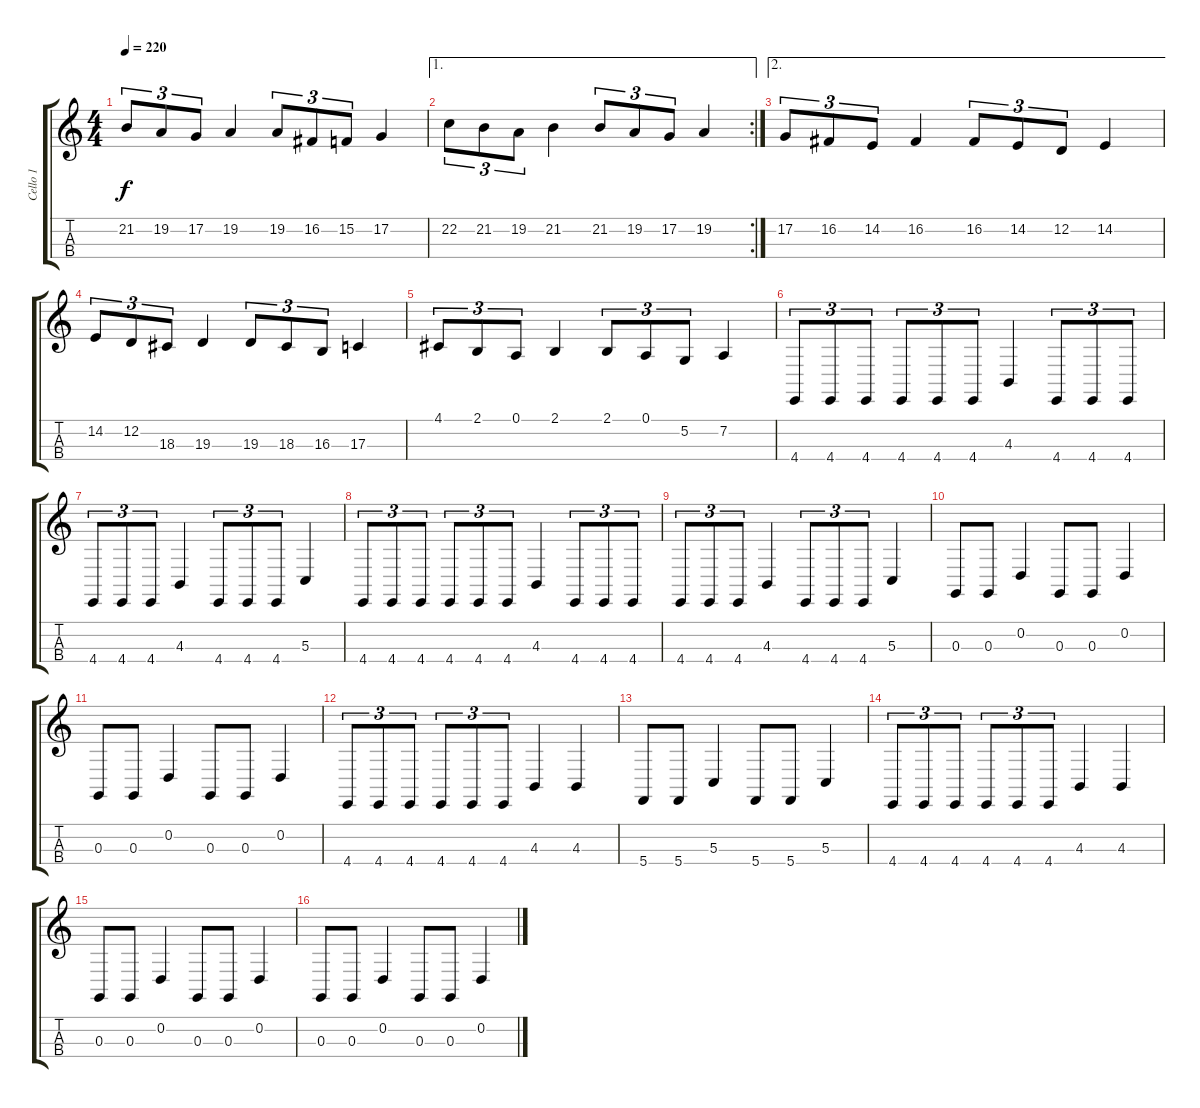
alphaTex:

\track ("Cello 1" "Cello 1") {instrument cello}
\staff {score tabs}
\tuning (A3 D3 G2 C2) {hide}
\ts (4 4)
\tempo 220
\clef g2
\ks c
21.2.8{tu (3 2) dy f} 19.2.8{tu (3 2)} 17.2.8{tu (3 2)} 19.2.4 19.2.8{tu (3 2)} 16.2.8{tu (3 2)} 15.2.8{tu (3 2)} 17.2.4 |
\ae 1
\rc 2
22.2.8{tu (3 2)} 21.2.8{tu (3 2)} 19.2.8{tu (3 2)} 21.2.4 21.2.8{tu (3 2)} 19.2.8{tu (3 2)} 17.2.8{tu (3 2)} 19.2.4 |
\ae 2
17.2.8{tu (3 2)} 16.2.8{tu (3 2)} 14.2.8{tu (3 2)} 16.2.4 16.2.8{tu (3 2)} 14.2.8{tu (3 2)} 12.2.8{tu (3 2)} 14.2.4 |
14.2.8{tu (3 2)} 12.2.8{tu (3 2)} 18.3.8{tu (3 2)} 19.3.4 19.3.8{tu (3 2)} 18.3.8{tu (3 2)} 16.3.8{tu (3 2)} 17.3.4 |
4.1.8{tu (3 2)} 2.1.8{tu (3 2)} 0.1.8{tu (3 2)} 2.1.4 2.1.8{tu (3 2)} 0.1.8{tu (3 2)} 5.2.8{tu (3 2)} 7.2.4 |
4.4.8{tu (3 2)} 4.4.8{tu (3 2)} 4.4.8{tu (3 2)} 4.4.8{tu (3 2)} 4.4.8{tu (3 2)} 4.4.8{tu (3 2)} 4.3.4 4.4.8{tu (3 2)} 4.4.8{tu (3 2)} 4.4.8{tu (3 2)} |
4.4.8{tu (3 2)} 4.4.8{tu (3 2)} 4.4.8{tu (3 2)} 4.3.4 4.4.8{tu (3 2)} 4.4.8{tu (3 2)} 4.4.8{tu (3 2)} 5.3.4 |
4.4.8{tu (3 2)} 4.4.8{tu (3 2)} 4.4.8{tu (3 2)} 4.4.8{tu (3 2)} 4.4.8{tu (3 2)} 4.4.8{tu (3 2)} 4.3.4 4.4.8{tu (3 2)} 4.4.8{tu (3 2)} 4.4.8{tu (3 2)} |
4.4.8{tu (3 2)} 4.4.8{tu (3 2)} 4.4.8{tu (3 2)} 4.3.4 4.4.8{tu (3 2)} 4.4.8{tu (3 2)} 4.4.8{tu (3 2)} 5.3.4 |
0.3.8 0.3.8 0.2.4 0.3.8 0.3.8 0.2.4 |
0.3.8 0.3.8 0.2.4 0.3.8 0.3.8 0.2.4 |
4.4.8{tu (3 2)} 4.4.8{tu (3 2)} 4.4.8{tu (3 2)} 4.4.8{tu (3 2)} 4.4.8{tu (3 2)} 4.4.8{tu (3 2)} 4.3.4 4.3.4 |
5.4.8 5.4.8 5.3.4 5.4.8 5.4.8 5.3.4 |
4.4.8{tu (3 2)} 4.4.8{tu (3 2)} 4.4.8{tu (3 2)} 4.4.8{tu (3 2)} 4.4.8{tu (3 2)} 4.4.8{tu (3 2)} 4.3.4 4.3.4 |
0.3.8 0.3.8 0.2.4 0.3.8 0.3.8 0.2.4 |
0.3.8 0.3.8 0.2.4 0.3.8 0.3.8 0.2.4
